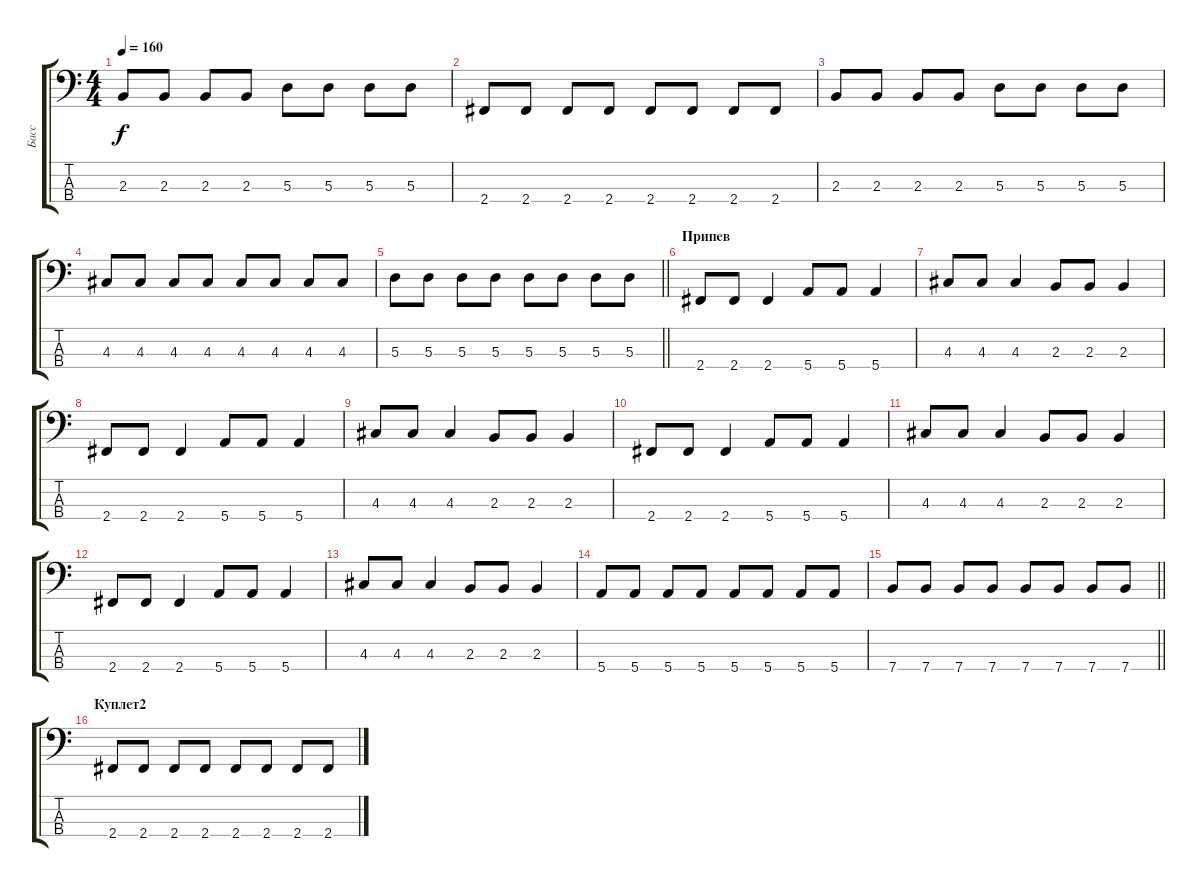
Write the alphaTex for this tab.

\track ("Басс" "Басс") {instrument electricbasspick}
\staff {score tabs}
\tuning (G2 D2 A1 E1) {hide}
\ts (4 4)
\tempo 160
\clef f4
\ks c
2.3.8{dy f} 2.3.8 2.3.8 2.3.8 5.3.8 5.3.8 5.3.8 5.3.8 |
2.4.8 2.4.8 2.4.8 2.4.8 2.4.8 2.4.8 2.4.8 2.4.8 |
2.3.8 2.3.8 2.3.8 2.3.8 5.3.8 5.3.8 5.3.8 5.3.8 |
4.3.8 4.3.8 4.3.8 4.3.8 4.3.8 4.3.8 4.3.8 4.3.8 |
\barLineRight lightlight
5.3.8 5.3.8 5.3.8 5.3.8 5.3.8 5.3.8 5.3.8 5.3.8 |
\section ("" "Припев")
2.4.8 2.4.8 2.4.4 5.4.8 5.4.8 5.4.4 |
4.3.8 4.3.8 4.3.4 2.3.8 2.3.8 2.3.4 |
2.4.8 2.4.8 2.4.4 5.4.8 5.4.8 5.4.4 |
4.3.8 4.3.8 4.3.4 2.3.8 2.3.8 2.3.4 |
2.4.8 2.4.8 2.4.4 5.4.8 5.4.8 5.4.4 |
4.3.8 4.3.8 4.3.4 2.3.8 2.3.8 2.3.4 |
2.4.8 2.4.8 2.4.4 5.4.8 5.4.8 5.4.4 |
4.3.8 4.3.8 4.3.4 2.3.8 2.3.8 2.3.4 |
5.4.8 5.4.8 5.4.8 5.4.8 5.4.8 5.4.8 5.4.8 5.4.8 |
\barLineRight lightlight
7.4.8 7.4.8 7.4.8 7.4.8 7.4.8 7.4.8 7.4.8 7.4.8 |
\section ("" "Куплет2")
2.4.8 2.4.8 2.4.8 2.4.8 2.4.8 2.4.8 2.4.8 2.4.8
